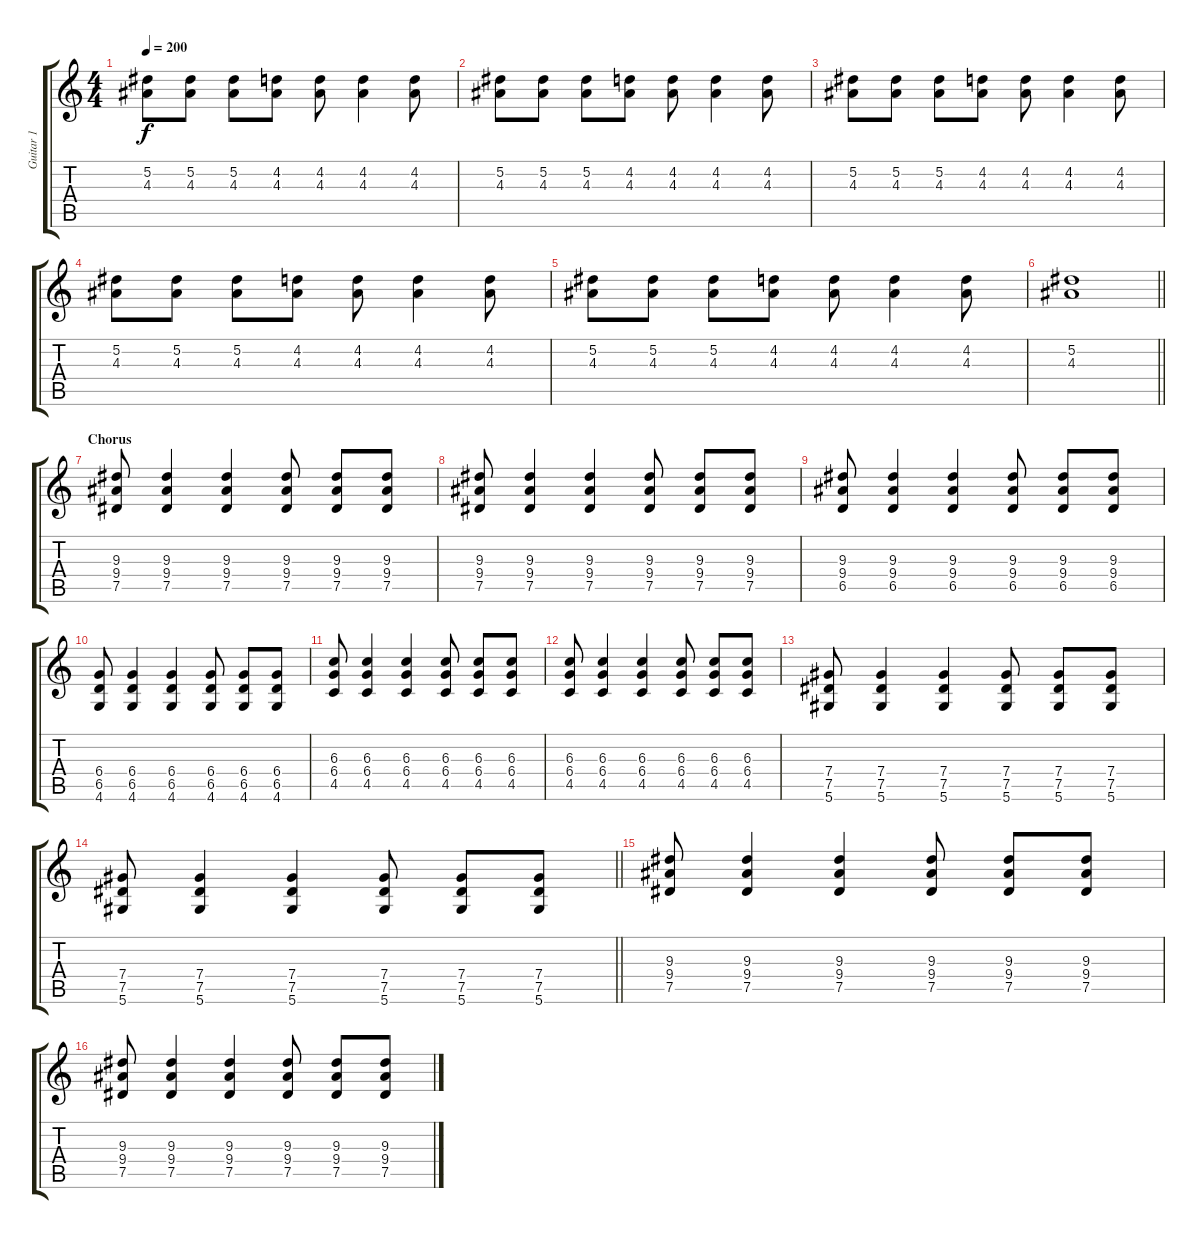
\track ("Guitar 1" "Guitar 1") {instrument distortionguitar}
\staff {score tabs}
\tuning (Eb4 Bb3 Gb3 Db3 Ab2 Eb2) {hide}
\ts (4 4)
\tempo 200
\clef g2
\ks c
(5.2 4.3).8{dy f} (5.2 4.3).8 (5.2 4.3).8 (4.2 4.3).8 (4.2 4.3).8 (4.2 4.3).4 (4.2 4.3).8 |
(5.2 4.3).8 (5.2 4.3).8 (5.2 4.3).8 (4.2 4.3).8 (4.2 4.3).8 (4.2 4.3).4 (4.2 4.3).8 |
(5.2 4.3).8 (5.2 4.3).8 (5.2 4.3).8 (4.2 4.3).8 (4.2 4.3).8 (4.2 4.3).4 (4.2 4.3).8 |
(5.2 4.3).8 (5.2 4.3).8 (5.2 4.3).8 (4.2 4.3).8 (4.2 4.3).8 (4.2 4.3).4 (4.2 4.3).8 |
(5.2 4.3).8 (5.2 4.3).8 (5.2 4.3).8 (4.2 4.3).8 (4.2 4.3).8 (4.2 4.3).4 (4.2 4.3).8 |
\barLineRight lightlight
(5.2 4.3).1 |
\section ("" "Chorus")
(9.3 9.4 7.5).8 (9.3 9.4 7.5).4 (9.3 9.4 7.5).4 (9.3 9.4 7.5).8 (9.3 9.4 7.5).8 (9.3 9.4 7.5).8 |
(9.3 9.4 7.5).8 (9.3 9.4 7.5).4 (9.3 9.4 7.5).4 (9.3 9.4 7.5).8 (9.3 9.4 7.5).8 (9.3 9.4 7.5).8 |
(9.3 9.4 6.5).8 (9.3 9.4 6.5).4 (9.3 9.4 6.5).4 (9.3 9.4 6.5).8 (9.3 9.4 6.5).8 (9.3 9.4 6.5).8 |
(6.4 6.5 4.6).8 (6.4 6.5 4.6).4 (6.4 6.5 4.6).4 (6.4 6.5 4.6).8 (6.4 6.5 4.6).8 (6.4 6.5 4.6).8 |
(6.3 6.4 4.5).8 (6.3 6.4 4.5).4 (6.3 6.4 4.5).4 (6.3 6.4 4.5).8 (6.3 6.4 4.5).8 (6.3 6.4 4.5).8 |
(6.3 6.4 4.5).8 (6.3 6.4 4.5).4 (6.3 6.4 4.5).4 (6.3 6.4 4.5).8 (6.3 6.4 4.5).8 (6.3 6.4 4.5).8 |
(7.4 7.5 5.6).8 (7.4 7.5 5.6).4 (7.4 7.5 5.6).4 (7.4 7.5 5.6).8 (7.4 7.5 5.6).8 (7.4 7.5 5.6).8 |
\barLineRight lightlight
(7.4 7.5 5.6).8 (7.4 7.5 5.6).4 (7.4 7.5 5.6).4 (7.4 7.5 5.6).8 (7.4 7.5 5.6).8 (7.4 7.5 5.6).8 |
(9.3 9.4 7.5).8 (9.3 9.4 7.5).4 (9.3 9.4 7.5).4 (9.3 9.4 7.5).8 (9.3 9.4 7.5).8 (9.3 9.4 7.5).8 |
(9.3 9.4 7.5).8 (9.3 9.4 7.5).4 (9.3 9.4 7.5).4 (9.3 9.4 7.5).8 (9.3 9.4 7.5).8 (9.3 9.4 7.5).8
